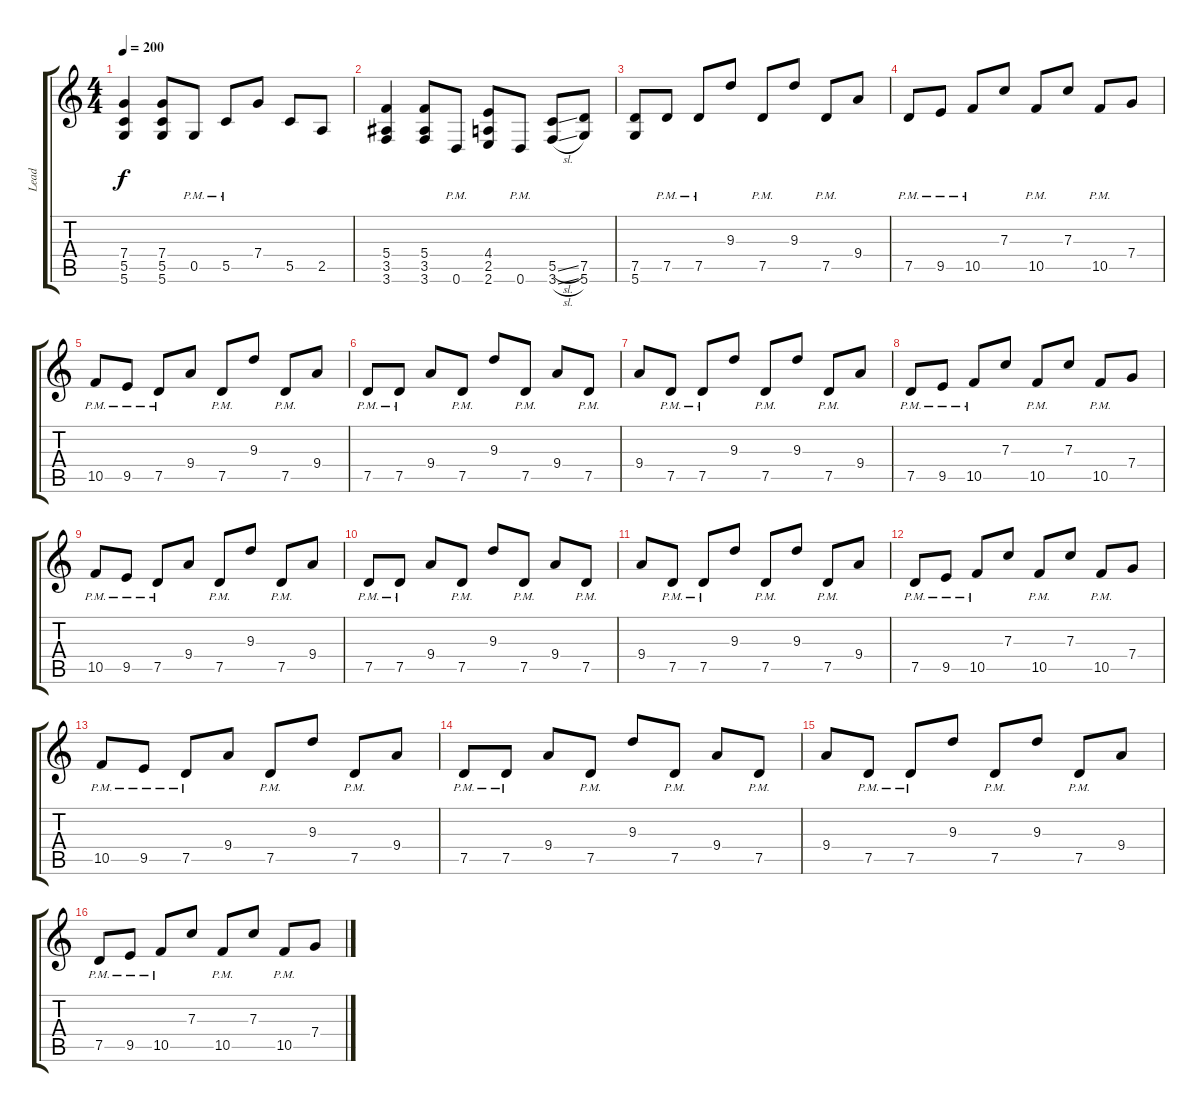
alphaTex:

\track ("Lead" "Lead") {instrument distortionguitar}
\staff {score tabs}
\tuning (D4 A3 F3 C3 G2 D2) {hide}
\ts (4 4)
\tempo 200
\clef g2
\ks c
(7.4 5.5 5.6).4{dy f} (7.4 5.5 5.6).8 0.5{pm}.8 5.5{pm}.8 7.4.8 5.5.8 2.5.8 |
(5.4 3.5 3.6).4 (5.4 3.5 3.6).8 0.6{pm}.8 (4.4 2.5 2.6).8 0.6{pm}.8 (5.5{sl} 3.6{sl}).8 (7.5 5.6).8 |
(7.5 5.6).8 7.5{pm}.8 7.5{pm}.8 9.3.8 7.5{pm}.8 9.3.8 7.5{pm}.8 9.4.8 |
7.5{pm}.8 9.5{pm}.8 10.5{pm}.8 7.3.8 10.5{pm}.8 7.3.8 10.5{pm}.8 7.4.8 |
10.5{pm}.8 9.5{pm}.8 7.5{pm}.8 9.4.8 7.5{pm}.8 9.3.8 7.5{pm}.8 9.4.8 |
7.5{pm}.8 7.5{pm}.8 9.4.8 7.5{pm}.8 9.3.8 7.5{pm}.8 9.4.8 7.5{pm}.8 |
9.4.8 7.5{pm}.8 7.5{pm}.8 9.3.8 7.5{pm}.8 9.3.8 7.5{pm}.8 9.4.8 |
7.5{pm}.8 9.5{pm}.8 10.5{pm}.8 7.3.8 10.5{pm}.8 7.3.8 10.5{pm}.8 7.4.8 |
10.5{pm}.8 9.5{pm}.8 7.5{pm}.8 9.4.8 7.5{pm}.8 9.3.8 7.5{pm}.8 9.4.8 |
7.5{pm}.8 7.5{pm}.8 9.4.8 7.5{pm}.8 9.3.8 7.5{pm}.8 9.4.8 7.5{pm}.8 |
9.4.8 7.5{pm}.8 7.5{pm}.8 9.3.8 7.5{pm}.8 9.3.8 7.5{pm}.8 9.4.8 |
7.5{pm}.8 9.5{pm}.8 10.5{pm}.8 7.3.8 10.5{pm}.8 7.3.8 10.5{pm}.8 7.4.8 |
10.5{pm}.8 9.5{pm}.8 7.5{pm}.8 9.4.8 7.5{pm}.8 9.3.8 7.5{pm}.8 9.4.8 |
7.5{pm}.8 7.5{pm}.8 9.4.8 7.5{pm}.8 9.3.8 7.5{pm}.8 9.4.8 7.5{pm}.8 |
9.4.8 7.5{pm}.8 7.5{pm}.8 9.3.8 7.5{pm}.8 9.3.8 7.5{pm}.8 9.4.8 |
7.5{pm}.8 9.5{pm}.8 10.5{pm}.8 7.3.8 10.5{pm}.8 7.3.8 10.5{pm}.8 7.4.8
